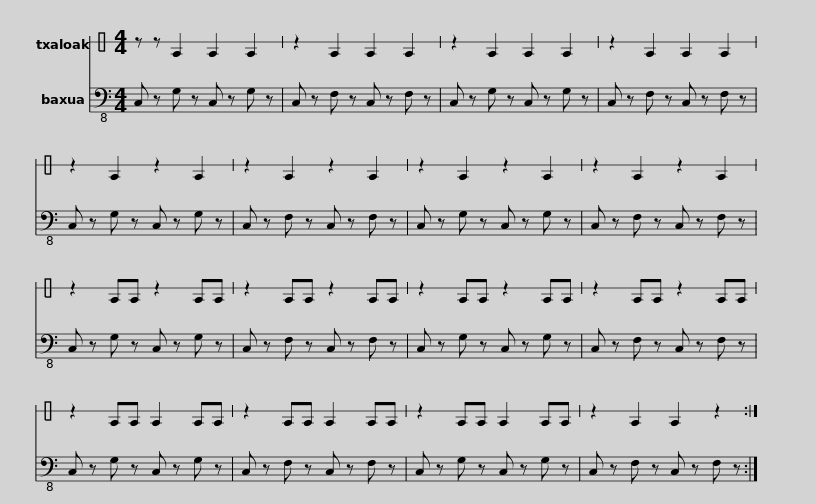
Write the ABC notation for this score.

X:1
%%score 1 2
L:1/8
M:4/4
I:linebreak $
K:C
V:1 perc stafflines=1
K:none
V:2 bass-8
V:1
 z z E2 E2 E2 | z2 E2 E2 E2 | z2 E2 E2 E2 | z2 E2 E2 E2 |$ z2 E2 z2 E2 | %5
 z2 E2 z2 E2 | z2 E2 z2 E2 | z2 E2 z2 E2 |$ z2 EE z2 EE | z2 EE z2 EE | %10
 z2 EE z2 EE | z2 EE z2 EE |$ z2 EE E2 EE | z2 EE E2 EE | z2 EE E2 EE | %15
 z2 E2 E2 z2 :| %16
V:2
 C, z G, z C, z G, z | C, z F, z C, z F, z | C, z G, z C, z G, z | C, z F, z C, z F, z |$ C, z G, z C, z G, z | %5
 C, z F, z C, z F, z | C, z G, z C, z G, z | C, z F, z C, z F, z |$ C, z G, z C, z G, z | C, z F, z C, z F, z | %10
 C, z G, z C, z G, z | C, z F, z C, z F, z |$ C, z G, z C, z G, z | C, z F, z C, z F, z | C, z G, z C, z G, z | %15
 C, z F, z C, z F, z :| %16
